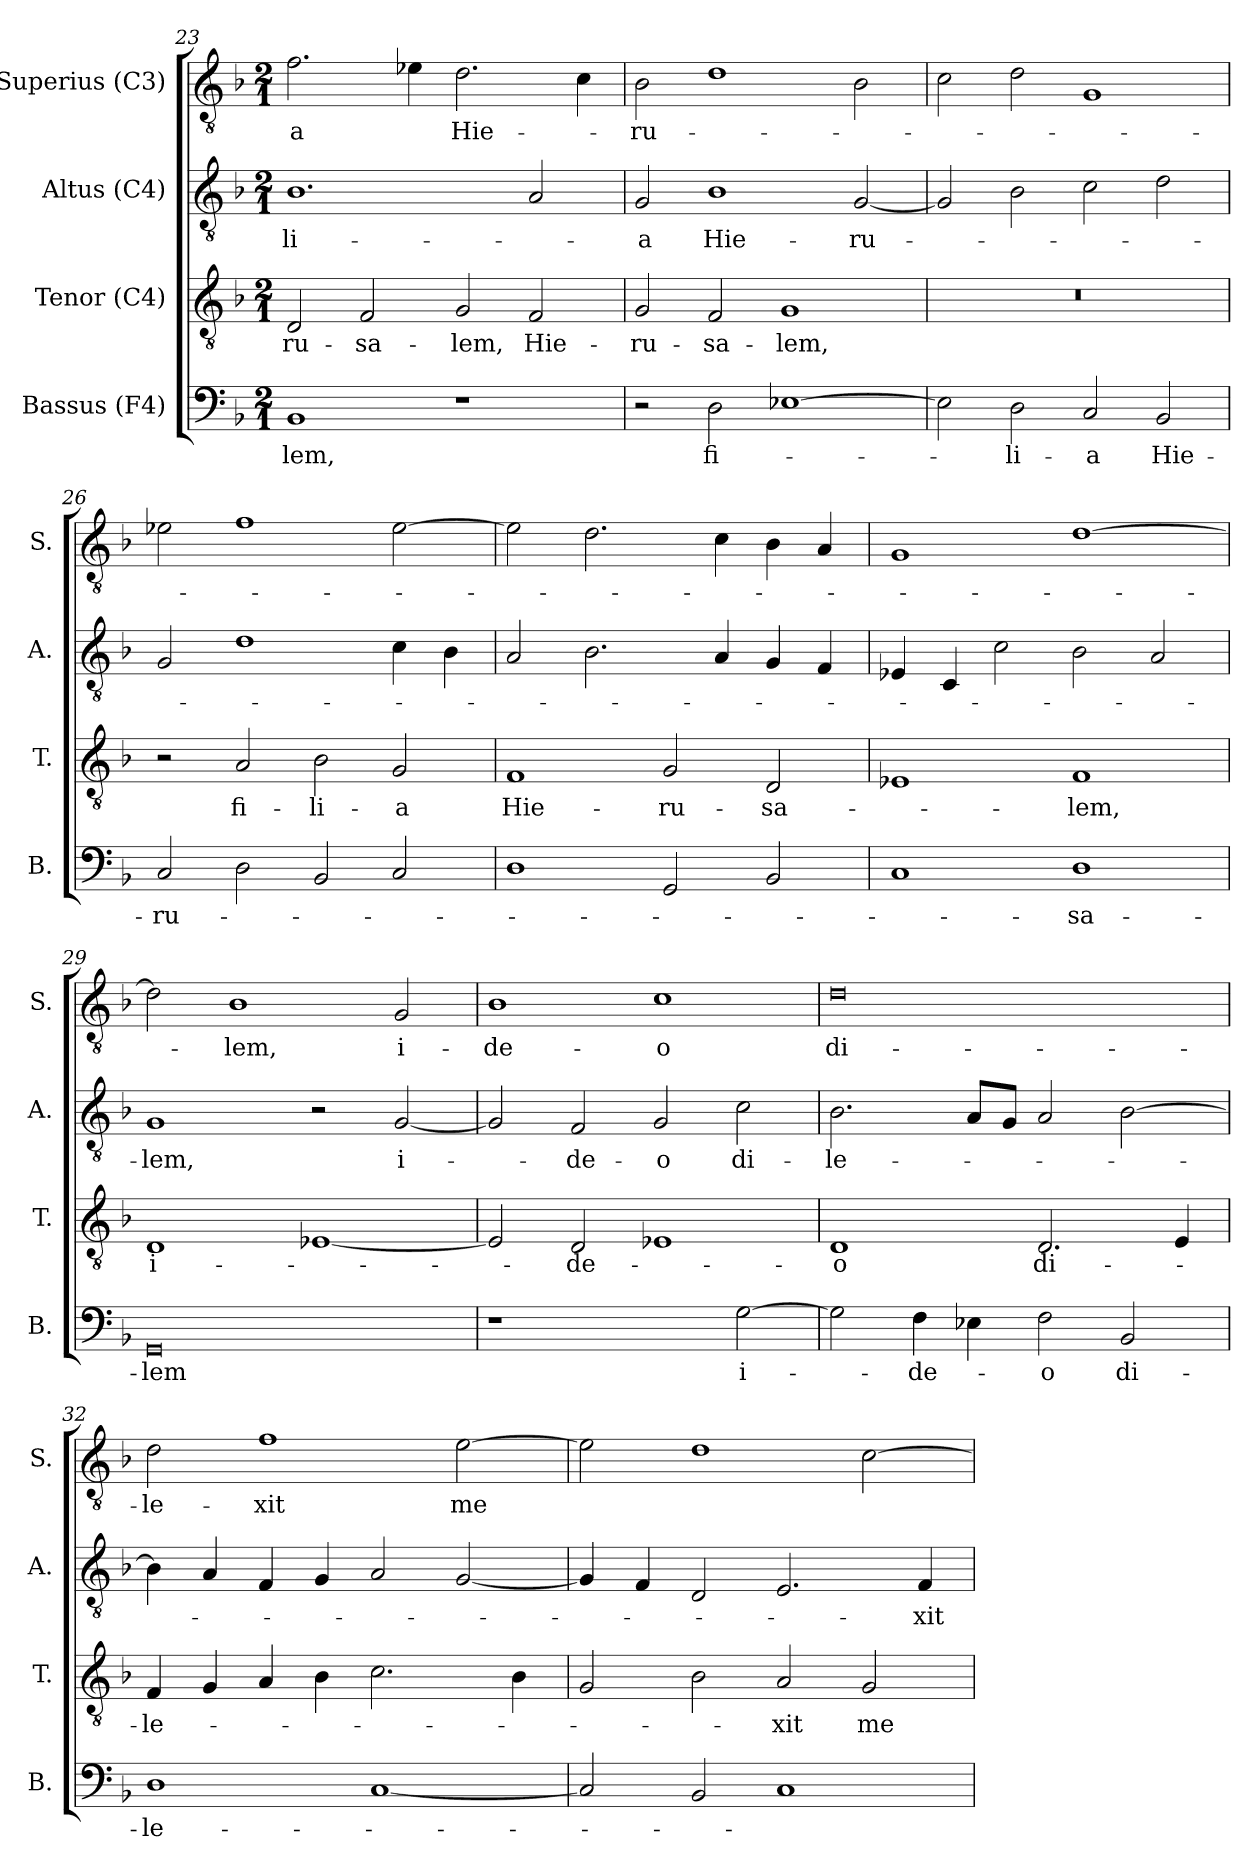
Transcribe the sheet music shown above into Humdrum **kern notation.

**kern	**text	**kern	**text	**kern	**text	**kern	**text
*part4	*part4	*part3	*part3	*part2	*part2	*part1	*part1
*staff4	*staff4	*staff3	*staff3	*staff2	*staff2	*staff1	*staff1
*I"Bassus (F4)	*	*I"Tenor (C4)	*	*I"Altus (C4)	*	*I"Superius (C3)	*
*I'B.	*	*I'T.	*	*I'A.	*	*I'S.	*
*clefF4	*	*clefGv2	*	*clefGv2	*	*clefGv2	*
*k[b-]	*	*k[b-]	*	*k[b-]	*	*k[b-]	*
*M2/1	*	*M2/1	*	*M2/1	*	*M2/1	*
=23	=23	=23	=23	=23	=23	=23	=23
!	!LO:LY:b	!	!LO:LY:b	!	!LO:LY:b	!	!LO:LY:b
1BB-	-lem,	2D/	-ru-	1.B-	-li-	2.f\	-a
!	!	!	!LO:LY:b	!	!	!	!
.	.	2F/	-sa-	.	.	.	.
.	.	.	.	.	.	4e-X\	.
!	!	!	!LO:LY:b	!	!	!	!LO:LY:b
1r	.	2G/	-lem,	.	.	2.d\	Hie-
!	!	!	!LO:LY:b	!	!	!	!
.	.	2F/	Hie-	2A/	.	.	.
.	.	.	.	.	.	4c\	.
=24	=24	=24	=24	=24	=24	=24	=24
!	!	!	!LO:LY:b	!	!LO:LY:b	!	!LO:LY:b
2r	.	2G/	-ru-	2G/	-a	2B-\	-ru-
!	!LO:LY:b	!	!LO:LY:b	!	!LO:LY:b	!	!
2D\	fi-	2F/	-sa-	1B-	Hie-	1d	.
!	!	!	!LO:LY:b	!	!	!	!
[1E-X	.	1G	-lem,	.	.	.	.
!	!	!	!	!	!LO:LY:b	!	!
.	.	.	.	[2G/	-ru-	2B-\	.
!!LO:PB:g=z
=25	=25	=25	=25	=25	=25	=25	=25
2E-\]	.	0r	.	2G/]	.	2c\	.
!	!LO:LY:b	!	!	!	!	!	!
2D\	-li-	.	.	2B-\	.	2d\	.
!	!LO:LY:b	!	!	!	!	!	!
2C/	-a	.	.	2c\	.	1G	.
!	!LO:LY:b	!	!	!	!	!	!
2BB-/	Hie-	.	.	2d\	.	.	.
=26	=26	=26	=26	=26	=26	=26	=26
!	!LO:LY:b	!	!	!	!	!	!
2C/	-ru-	2r	.	2G/	.	2e-X\	.
!	!	!	!LO:LY:b	!	!	!	!
2D\	.	2A/	fi-	1d	.	1f	.
!	!	!	!LO:LY:b	!	!	!	!
2BB-/	.	2B-\	-li-	.	.	.	.
!	!	!	!LO:LY:b	!	!	!	!
2C/	.	2G/	-a	4c\	.	[2e-\	.
.	.	.	.	4B-\	.	.	.
=27	=27	=27	=27	=27	=27	=27	=27
!	!	!	!LO:LY:b	!	!	!	!
1D	.	1F	Hie-	2A/	.	2e-\]	.
.	.	.	.	2.B-\	.	2.d\	.
!	!	!	!LO:LY:b	!	!	!	!
2GG/	.	2G/	-ru-	.	.	.	.
.	.	.	.	4A/	.	4c\	.
!	!	!	!LO:LY:b	!	!	!	!
2BB-/	.	2D/	-sa-	4G/	.	4B-\	.
.	.	.	.	4F/	.	4A/	.
=28	=28	=28	=28	=28	=28	=28	=28
1C	.	1E-X	.	4E-X/	.	1G	.
.	.	.	.	4C/	.	.	.
.	.	.	.	2c\	.	.	.
!	!LO:LY:b	!	!LO:LY:b	!	!	!	!
1D	-sa-	1F	-lem,	2B-\	.	[1d	.
.	.	.	.	2A/	.	.	.
!!LO:LB:g=z
=29	=29	=29	=29	=29	=29	=29	=29
!	!LO:LY:b	!	!LO:LY:b	!	!LO:LY:b	!	!
0GG	-lem	1D	i-	1G	-lem,	2d\]	.
!	!	!	!	!	!	!	!LO:LY:b
.	.	.	.	.	.	1B-	-lem,
.	.	[1E-X	.	2r	.	.	.
!	!	!	!	!	!LO:LY:b	!	!LO:LY:b
.	.	.	.	[2G/	i-	2G/	i-
=30	=30	=30	=30	=30	=30	=30	=30
!	!	!	!	!	!	!	!LO:LY:b
1r	.	2E-/]	.	2G/]	.	1B-	-de-
!	!	!	!LO:LY:b	!	!LO:LY:b	!	!
.	.	2D/	-de-	2F/	-de-	.	.
!	!	!	!	!	!LO:LY:b	!	!LO:LY:b
2ryy	.	1E-X	.	2G/	-o	1c	-o
!	!LO:LY:b	!	!	!	!LO:LY:b	!	!
[2G\	i-	.	.	2c\	di-	.	.
=31	=31	=31	=31	=31	=31	=31	=31
!	!	!	!LO:LY:b	!	!LO:LY:b	!	!LO:LY:b
2G\]	.	1D	-o	2.B-\	-le-	0d	di-
!	!LO:LY:b	!	!	!	!	!	!
4F\	-de-	.	.	.	.	.	.
4E-X\	.	.	.	8AL	.	.	.
.	.	.	.	8GJ	.	.	.
!	!LO:LY:b	!	!LO:LY:b	!	!	!	!
2F\	-o	2.D/	di-	2A/	.	.	.
!	!LO:LY:b	!	!	!	!	!	!
2BB-/	di-	.	.	[2B-\	.	.	.
.	.	4E/	.	.	.	.	.
=32	=32	=32	=32	=32	=32	=32	=32
!	!LO:LY:b	!	!LO:LY:b	!	!	!	!LO:LY:b
1D	-le-	4F/	-le-	4B-\]	.	2d\	-le-
.	.	4G/	.	4A/	.	.	.
!	!	!	!	!	!	!	!LO:LY:b
.	.	4A/	.	4F/	.	1f	-xit
.	.	4B-\	.	4G/	.	.	.
[1C	.	2.c\	.	2A/	.	.	.
!	!	!	!	!	!	!	!LO:LY:b
.	.	.	.	[2G/	.	[2e\	me
.	.	4B-\	.	.	.	.	.
!!LO:LB:g=z
=33	=33	=33	=33	=33	=33	=33	=33
2C/]	.	2G/	.	4G/]	.	2e\]	.
.	.	.	.	4F/	.	.	.
2BB-/	.	2B-\	.	2D/	.	1d	.
!	!	!	!LO:LY:b	!	!	!	!
1C	.	2A/	-xit	2.E/	.	.	.
!	!	!	!LO:LY:b	!	!	!	!
.	.	2G/	me	.	.	[2c\	.
!	!	!	!	!	!LO:LY:b	!	!
.	.	.	.	4F/	-xit	.	.
=	=	=	=	=	=	=	=
*-	*-	*-	*-	*-	*-	*-	*-
